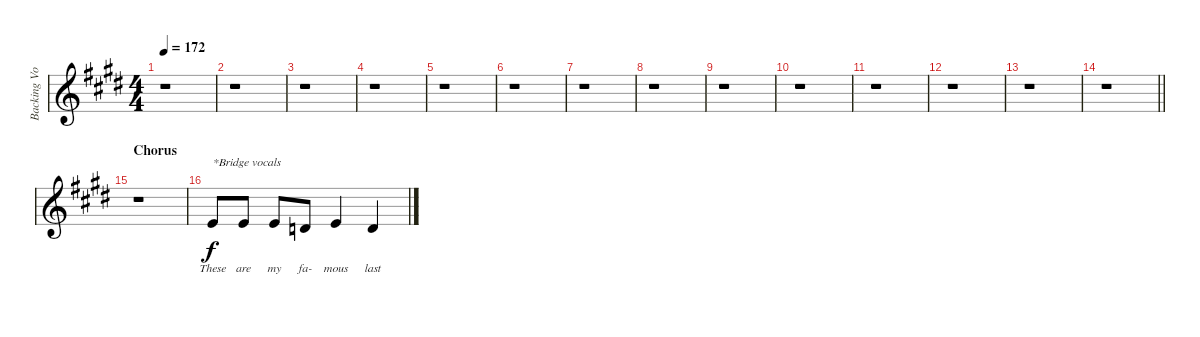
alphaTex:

\track ("Backing Vocals 2" "Backing Vo") {instrument lead6voice}
\staff {score}
\tuning (E4 B3 G3 D3 A2 E2) {hide}
\ts (4 4)
\tempo 172
\clef g2
\ks e
r.1{dy f} |
r.1 |
r.1 |
r.1 |
r.1 |
r.1 |
r.1 |
r.1 |
r.1 |
r.1 |
r.1 |
r.1 |
r.1 |
\barLineRight lightlight
r.1 |
\section ("" "Chorus")
r.1 |
5.2.8{txt "*Bridge vocals" lyrics (0 "These") lyrics (1 "") lyrics (2 "") lyrics (3 "") lyrics (4 "")} 5.2.8{lyrics (0 "are") lyrics (1 "") lyrics (2 "") lyrics (3 "") lyrics (4 "")} 5.2.8{lyrics (0 "my") lyrics (1 "") lyrics (2 "") lyrics (3 "") lyrics (4 "")} 7.3.8{lyrics (0 "fa-") lyrics (1 "") lyrics (2 "") lyrics (3 "") lyrics (4 "")} 5.2.4{lyrics (0 "mous") lyrics (1 "") lyrics (2 "") lyrics (3 "") lyrics (4 "")} 7.3.4{lyrics (0 "last") lyrics (1 "") lyrics (2 "") lyrics (3 "") lyrics (4 "")}
